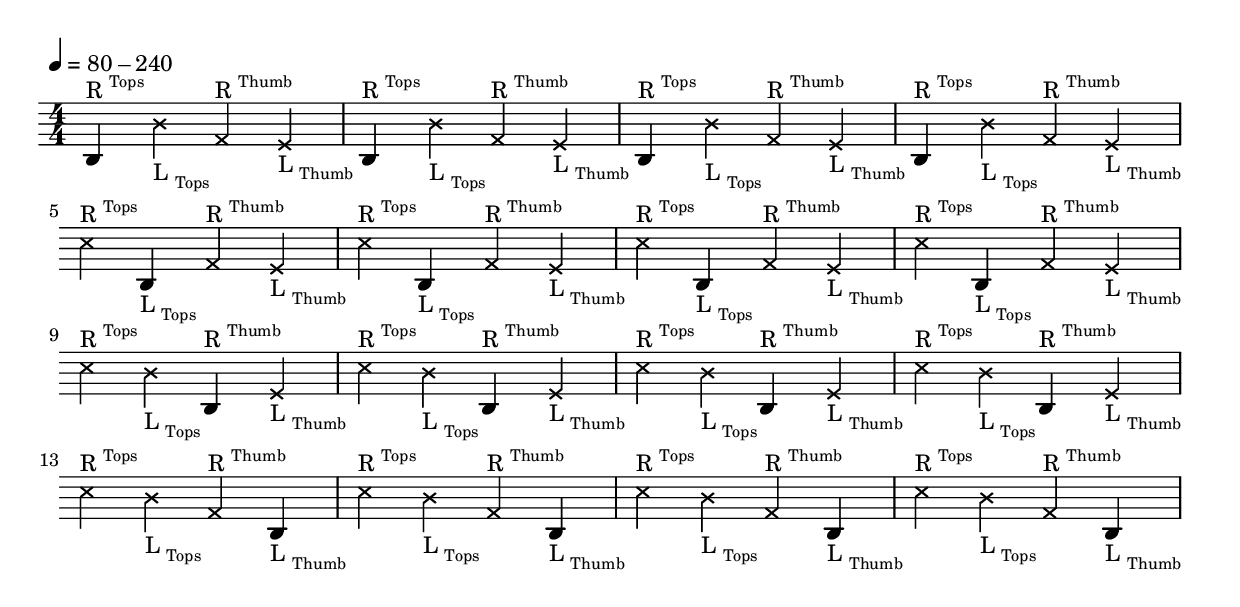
\version "2.24.1"
\include "../../global.ly"

\layout {
  indent = -3.5
}

\relative {
  \defaultScoreSettings
  \tempo 4 = 80 - 240
  \time 4/4

  \rimNote

  \repeat unfold 4 {  \once \defaultNote b4^\RTopsTop                    b'_\LTopsBtm                    f^\RThumbTop                     e_\LThumbBtm } \break
  \repeat unfold 4 {                    c'4^\RTopsTop \once \defaultNote b,_\LTopsBtm                   f'^\RThumbTop                     e_\LThumbBtm } \break
  \repeat unfold 4 {                    c'4^\RTopsTop                   b_\LTopsBtm  \once \defaultNote b,^\RThumbTop                     e_\LThumbBtm } \break
  \repeat unfold 4 {                    c'4^\RTopsTop                   b_\LTopsBtm                      f^\RThumbTop \once \defaultNote b,_\LThumbBtm }

  \resetNoteHead
}